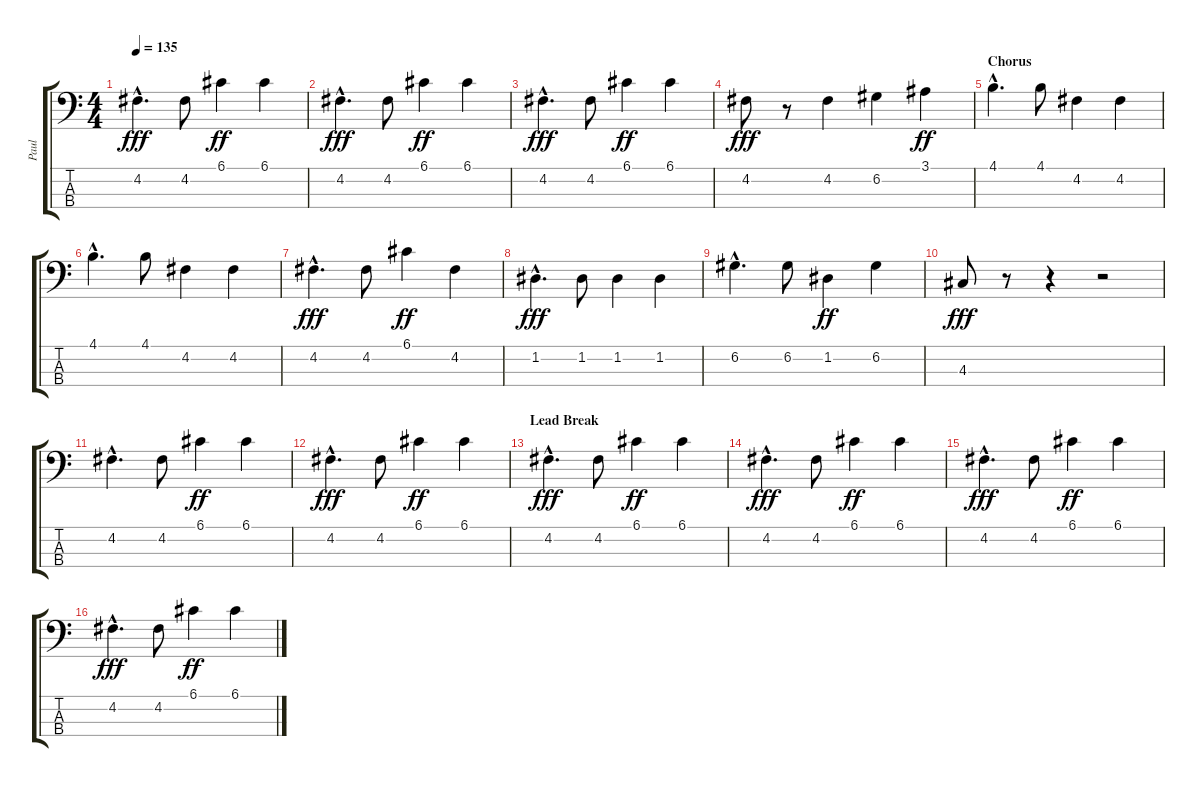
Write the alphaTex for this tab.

\track ("Paul" "Paul") {instrument electricbassfinger}
\staff {score tabs}
\tuning (G2 D2 A1 E1) {hide}
\ts (4 4)
\tempo 135
\clef f4
\ks c
4.2{hac}.4{d dy fff} 4.2.8 6.1.4{dy ff} 6.1.4 |
4.2{hac}.4{d dy fff} 4.2.8 6.1.4{dy ff} 6.1.4 |
4.2{hac}.4{d dy fff} 4.2.8 6.1.4{dy ff} 6.1.4 |
4.2.8{dy fff} r.8 4.2.4 6.2.4 3.1.4{dy ff} |
\section ("" "Chorus")
4.1{hac}.4{d} 4.1.8 4.2.4 4.2.4 |
4.1{hac}.4{d} 4.1.8 4.2.4 4.2.4 |
4.2{hac}.4{d dy fff} 4.2.8 6.1.4{dy ff} 4.2.4 |
1.2{hac}.4{d dy fff} 1.2.8 1.2.4 1.2.4 |
6.2{hac}.4{d} 6.2.8 1.2.4{dy ff} 6.2.4 |
4.3.8{dy fff} r.8 r.4 r.2 |
4.2{hac}.4{d} 4.2.8 6.1.4{dy ff} 6.1.4 |
4.2{hac}.4{d dy fff} 4.2.8 6.1.4{dy ff} 6.1.4 |
\section ("" "Lead Break")
4.2{hac}.4{d dy fff} 4.2.8 6.1.4{dy ff} 6.1.4 |
4.2{hac}.4{d dy fff} 4.2.8 6.1.4{dy ff} 6.1.4 |
4.2{hac}.4{d dy fff} 4.2.8 6.1.4{dy ff} 6.1.4 |
4.2{hac}.4{d dy fff} 4.2.8 6.1.4{dy ff} 6.1.4
